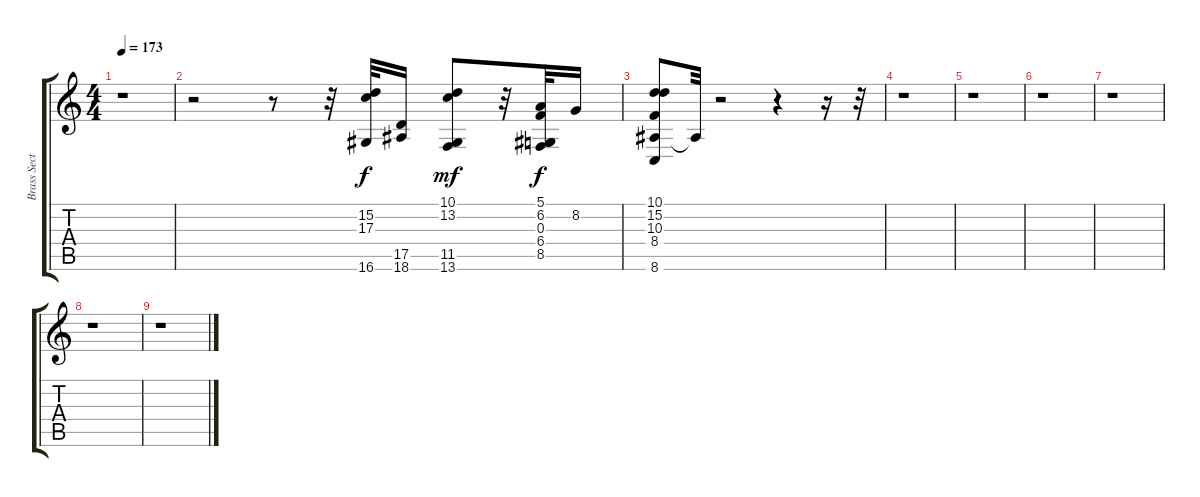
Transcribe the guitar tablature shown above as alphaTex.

\track ("Brass Section" "Brass Sect") {instrument brasssection}
\staff {score tabs}
\tuning (E4 B3 G3 D3 A2 E2) {hide}
\ts (4 4)
\tempo 173
\clef g2
\ks c
r.1{dy f} |
r.2 r.8 r.32 (15.2 17.3 16.6).32 (17.5 18.6).16 (10.1 13.2 11.5 13.6).8{dy mf} r.32 (5.1 6.2 0.3 6.4 8.5).32{dy f} 8.2.16 |
(10.1 15.2 10.3 8.4 8.6).8 8.4{t}.32 r.2 r.4 r.16 r.32 |
r.1 |
r.1 |
r.1 |
r.1 |
r.1 |
r.1
